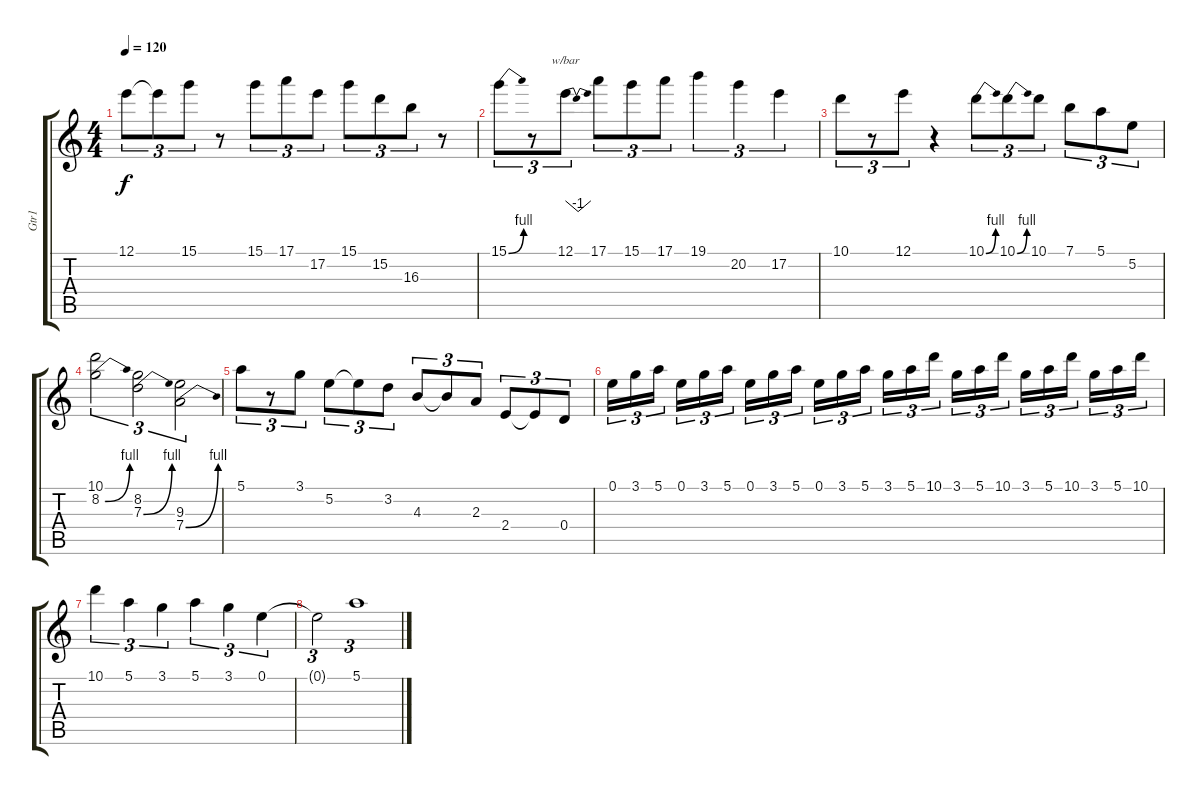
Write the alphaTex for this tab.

\track ("Gtr1" "Gtr1") {instrument distortionguitar}
\staff {score tabs}
\tuning (E4 B3 G3 D3 A2 E2) {hide}
\ts (4 4)
\tempo 120
\clef g2
\ks c
12.1.8{tu (3 2) dy f} 12.1{t}.8{tu (3 2)} 15.1.8{tu (3 2)} r.8 15.1.8{tu (3 2)} 17.1.8{tu (3 2)} 17.2.8{tu (3 2)} 15.1.8{tu (3 2)} 15.2.8{tu (3 2)} 16.3.8{tu (3 2)} r.8 |
15.1{be (bend 0 0 60 4)}.8{tu (3 2)} r.8{tu (3 2)} 12.1.8{tu (3 2) tbe (dip default 0 0 30 -4 60 0)} 17.1.8{tu (3 2)} 15.1.8{tu (3 2)} 17.1.8{tu (3 2)} 19.1.4{tu (3 2)} 20.2.4{tu (3 2)} 17.2.4{tu (3 2)} |
10.1.8{tu (3 2)} r.8{tu (3 2)} 12.1.8{tu (3 2)} r.4 10.1{be (bend 0 0 60 4)}.8{tu (3 2)} 10.1{be (bend 0 0 60 4)}.8{tu (3 2)} 10.1.8{tu (3 2)} 7.1.8{tu (3 2)} 5.1.8{tu (3 2)} 5.2.8{tu (3 2)} |
(10.1 8.2{be (bend 0 0 60 4)}).2{tu (3 2)} (8.2 7.3{be (bend 0 0 60 4)}).2{tu (3 2)} (9.3 7.4{be (bend 0 0 60 4)}).2{tu (3 2)} |
5.1.8{tu (3 2)} r.8{tu (3 2)} 3.1.8{tu (3 2)} 5.2.8{tu (3 2)} 5.2{t}.8{tu (3 2)} 3.2.8{tu (3 2)} 4.3.8{tu (3 2)} 4.3{t}.8{tu (3 2)} 2.3.8{tu (3 2)} 2.4.8{tu (3 2)} 2.4{t}.8{tu (3 2)} 0.4.8{tu (3 2)} |
0.1.16{tu (3 2)} 3.1.16{tu (3 2)} 5.1.16{tu (3 2)} 0.1.16{tu (3 2)} 3.1.16{tu (3 2)} 5.1.16{tu (3 2)} 0.1.16{tu (3 2)} 3.1.16{tu (3 2)} 5.1.16{tu (3 2)} 0.1.16{tu (3 2)} 3.1.16{tu (3 2)} 5.1.16{tu (3 2)} 3.1.16{tu (3 2)} 5.1.16{tu (3 2)} 10.1.16{tu (3 2)} 3.1.16{tu (3 2)} 5.1.16{tu (3 2)} 10.1.16{tu (3 2)} 3.1.16{tu (3 2)} 5.1.16{tu (3 2)} 10.1.16{tu (3 2)} 3.1.16{tu (3 2)} 5.1.16{tu (3 2)} 10.1.16{tu (3 2)} |
10.1.4{tu (3 2)} 5.1.4{tu (3 2)} 3.1.4{tu (3 2)} 5.1.4{tu (3 2)} 3.1.4{tu (3 2)} 0.1.4{tu (3 2)} |
0.1{t}.2{tu (3 2)} 5.1.1{tu (3 2)}
